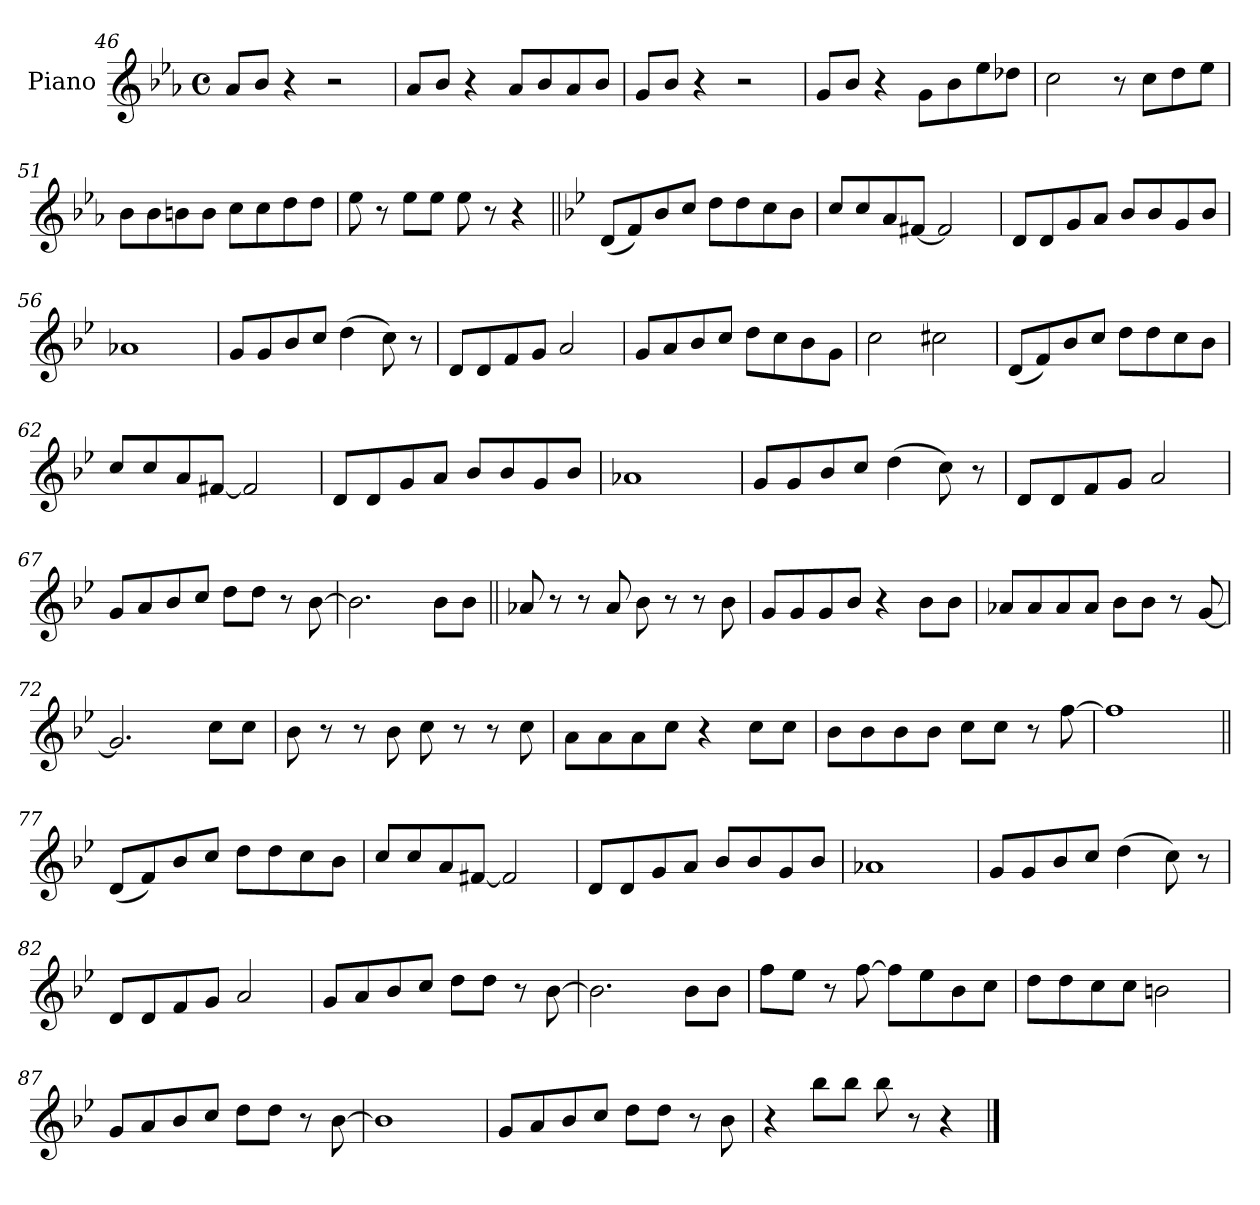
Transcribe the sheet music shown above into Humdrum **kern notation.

**kern
*part1
*staff1
*I"Piano
*I'Pno.
*clefG2
*k[b-e-a-]
*M4/4
*met(c)
=46
8a-L
8b-J
4r
2r
=47
8a-L
8b-J
4r
8a-L
8b-
8a-
8b-J
=48
8gL
8b-J
4r
2r
=49
8gL
8b-J
4r
8gL
8b-
8ee-
8dd-XJ
=50
2cc
8r
8ccL
8dd
8ee-J
=51
8b-L
8b-
8bn
8bJ
8ccL
8cc
8dd
8ddJ
=52
8ee-
8r
8ee-L
8ee-J
8ee-
8r
4r
=53||
*k[b-e-]
(<8dL
8f)
8b-
8ccJ
8ddL
8dd
8cc
8b-J
=54
8ccL
8cc
8a
[8f#XJ
2f#]
=55
8dL
8d
8g
8aJ
8b-L
8b-
8g
8b-J
=56
1a-X
=57
8gL
8g
8b-
8ccJ
(>4dd
8cc)
8r
=58
8dL
8d
8f
8gJ
2a
=59
8gL
8a
8b-
8ccJ
8ddL
8cc
8b-
8gJ
=60
2cc
2cc#X
=61
(<8dL
8f)
8b-
8ccJ
8ddL
8dd
8cc
8b-J
=62
8ccL
8cc
8a
[8f#XJ
2f#]
=63
8dL
8d
8g
8aJ
8b-L
8b-
8g
8b-J
=64
1a-X
=65
8gL
8g
8b-
8ccJ
(>4dd
8cc)
8r
=66
8dL
8d
8f
8gJ
2a
=67
8gL
8a
8b-
8ccJ
8ddL
8ddJ
8r
[8b-
=68
2.b-]
8b-L
8b-J
=69||
8a-X
8r
8r
8a-
8b-
8r
8r
8b-
=70
8gL
8g
8g
8b-J
4r
8b-L
8b-J
=71
8a-XL
8a-
8a-
8a-J
8b-L
8b-J
8r
[8g
=72
2.g]
8ccL
8ccJ
=73
8b-
8r
8r
8b-
8cc
8r
8r
8cc
=74
8aL
8a
8a
8ccJ
4r
8ccL
8ccJ
=75
8b-L
8b-
8b-
8b-J
8ccL
8ccJ
8r
[8ff
=76
1ff]
=77||
(<8dL
8f)
8b-
8ccJ
8ddL
8dd
8cc
8b-J
=78
8ccL
8cc
8a
[8f#XJ
2f#]
=79
8dL
8d
8g
8aJ
8b-L
8b-
8g
8b-J
=80
1a-X
=81
8gL
8g
8b-
8ccJ
(>4dd
8cc)
8r
=82
8dL
8d
8f
8gJ
2a
=83
8gL
8a
8b-
8ccJ
8ddL
8ddJ
8r
[8b-
=84
2.b-]
8b-L
8b-J
=85
8ffL
8ee-J
8r
[8ff
8ffL]
8ee-
8b-
8ccJ
=86
8ddL
8dd
8cc
8ccJ
2bn
=87
8gL
8a
8b-
8ccJ
8ddL
8ddJ
8r
[8b-
=88
1b-]
=89
8gL
8a
8b-
8ccJ
8ddL
8ddJ
8r
8b-
=90
4r
8bb-L
8bb-J
8bb-
8r
4r
==
*-
